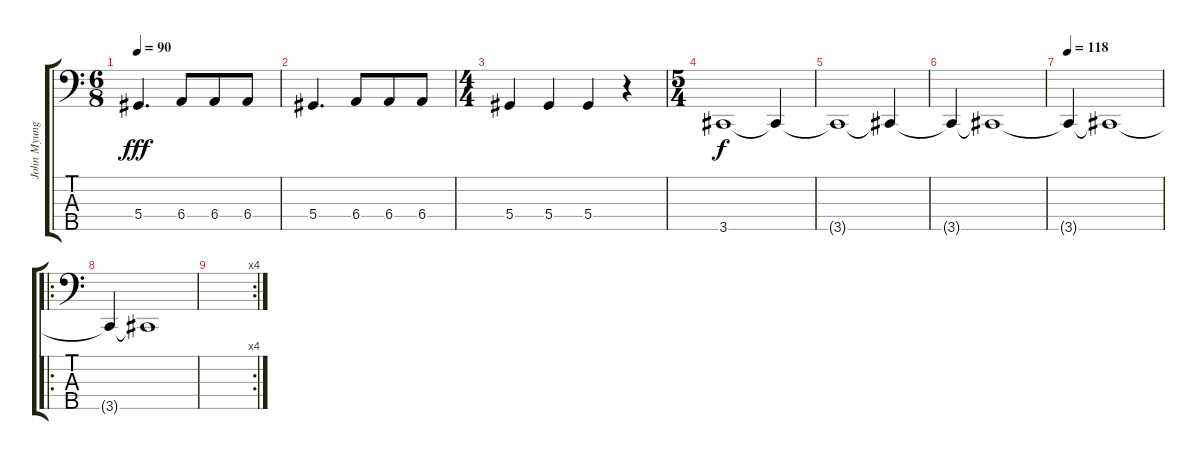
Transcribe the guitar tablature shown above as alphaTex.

\track ("John Myung" "John Myung") {instrument electricbassfinger}
\staff {score tabs}
\tuning (Gb2 Db2 Ab1 Eb1 Bb0) {hide}
\ts (6 8)
\tempo 90
\clef f4
\ks c
5.4.4{d dy fff} 6.4.8 6.4.8 6.4.8 |
5.4.4{d} 6.4.8 6.4.8 6.4.8 |
\ts (4 4)
5.4.4 5.4.4 5.4.4 r.4 |
\ts (5 4)
3.5.1{dy f} 3.5{t}.4 |
3.5{t}.1 3.5{t}.4 |
3.5{t}.4 3.5{t}.1 |
\tempo 118
3.5{t}.4 3.5{t}.1 |
\ro
3.5{t}.4 3.5{t}.1 |
\rc 4
